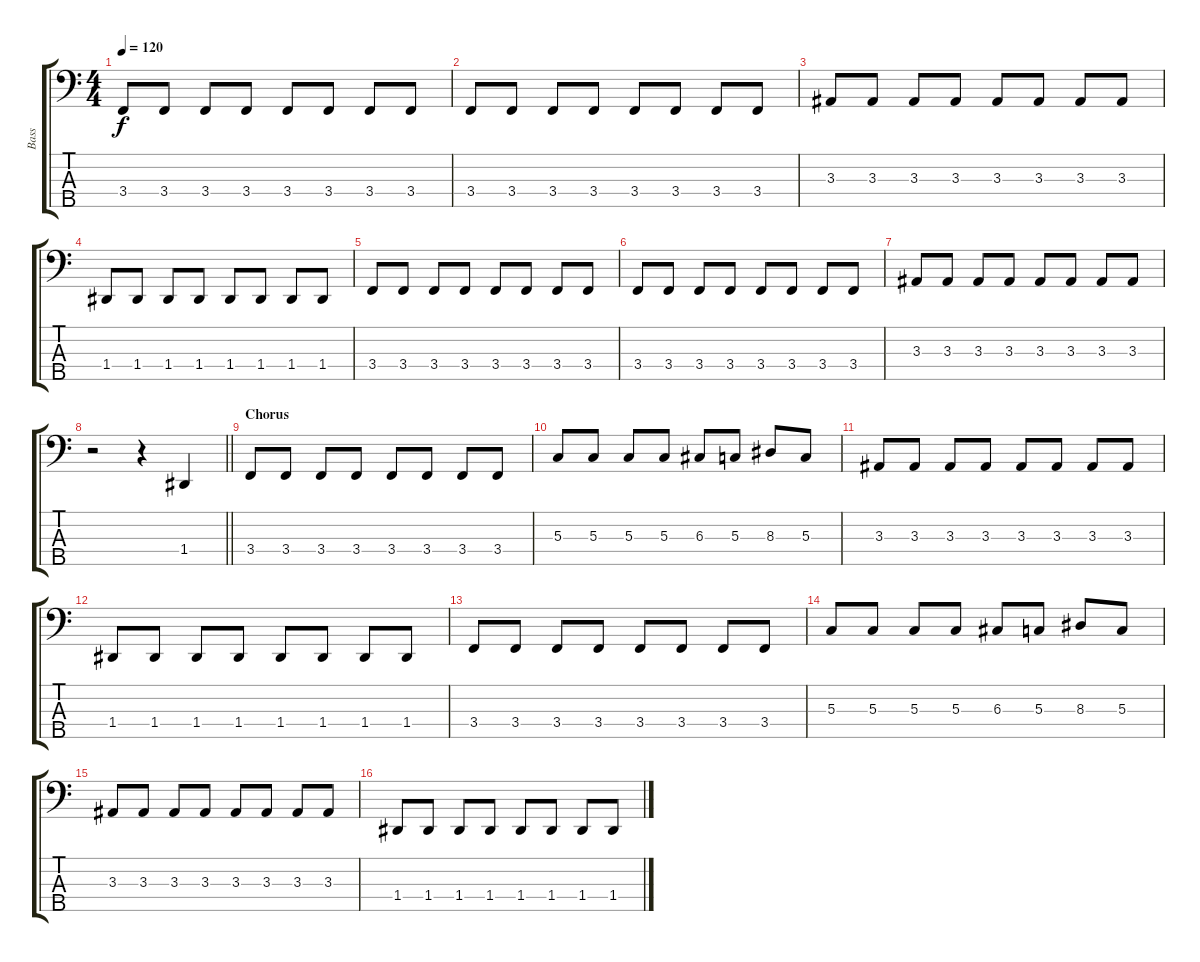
\track ("Bass" "Bass") {instrument electricbassfinger}
\staff {score tabs}
\tuning (F2 C2 G1 D1 A0) {hide}
\ts (4 4)
\tempo 120
\clef f4
\ks c
3.4.8{dy f} 3.4.8 3.4.8 3.4.8 3.4.8 3.4.8 3.4.8 3.4.8 |
3.4.8 3.4.8 3.4.8 3.4.8 3.4.8 3.4.8 3.4.8 3.4.8 |
3.3.8 3.3.8 3.3.8 3.3.8 3.3.8 3.3.8 3.3.8 3.3.8 |
1.4.8 1.4.8 1.4.8 1.4.8 1.4.8 1.4.8 1.4.8 1.4.8 |
3.4.8 3.4.8 3.4.8 3.4.8 3.4.8 3.4.8 3.4.8 3.4.8 |
3.4.8 3.4.8 3.4.8 3.4.8 3.4.8 3.4.8 3.4.8 3.4.8 |
3.3.8 3.3.8 3.3.8 3.3.8 3.3.8 3.3.8 3.3.8 3.3.8 |
\barLineRight lightlight
r.2 r.4 1.4.4 |
\section ("" "Chorus")
3.4.8 3.4.8 3.4.8 3.4.8 3.4.8 3.4.8 3.4.8 3.4.8 |
5.3.8 5.3.8 5.3.8 5.3.8 6.3.8 5.3.8 8.3.8 5.3.8 |
3.3.8 3.3.8 3.3.8 3.3.8 3.3.8 3.3.8 3.3.8 3.3.8 |
1.4.8 1.4.8 1.4.8 1.4.8 1.4.8 1.4.8 1.4.8 1.4.8 |
3.4.8 3.4.8 3.4.8 3.4.8 3.4.8 3.4.8 3.4.8 3.4.8 |
5.3.8 5.3.8 5.3.8 5.3.8 6.3.8 5.3.8 8.3.8 5.3.8 |
3.3.8 3.3.8 3.3.8 3.3.8 3.3.8 3.3.8 3.3.8 3.3.8 |
1.4.8 1.4.8 1.4.8 1.4.8 1.4.8 1.4.8 1.4.8 1.4.8
